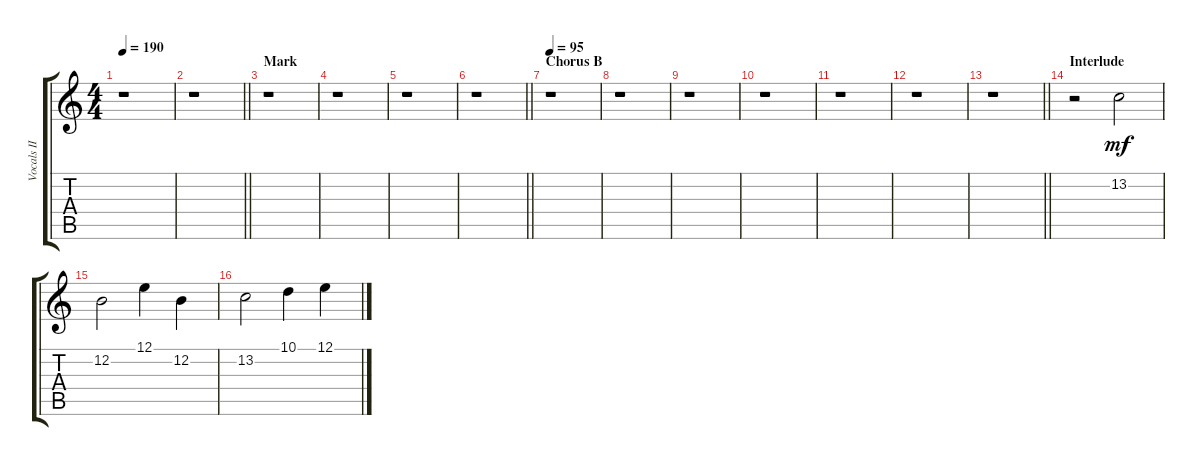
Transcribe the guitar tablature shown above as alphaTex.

\track ("Vocals II" "Vocals II") {instrument voiceoohs}
\staff {score tabs}
\tuning (E4 B3 G3 D3 A2 E2) {hide}
\ts (4 4)
\tempo 190
\clef g2
\ks c
r.1{dy mf} |
\barLineRight lightlight
r.1 |
\section ("" "Mark")
r.1 |
r.1 |
r.1 |
\barLineRight lightlight
r.1 |
\section ("" "Chorus B")
\tempo 95
r.1 |
r.1 |
r.1 |
r.1 |
r.1 |
r.1 |
\barLineRight lightlight
r.1 |
\section ("" "Interlude")
r.2 13.2.2 |
12.2.2 12.1.4 12.2.4 |
13.2.2 10.1.4 12.1.4
